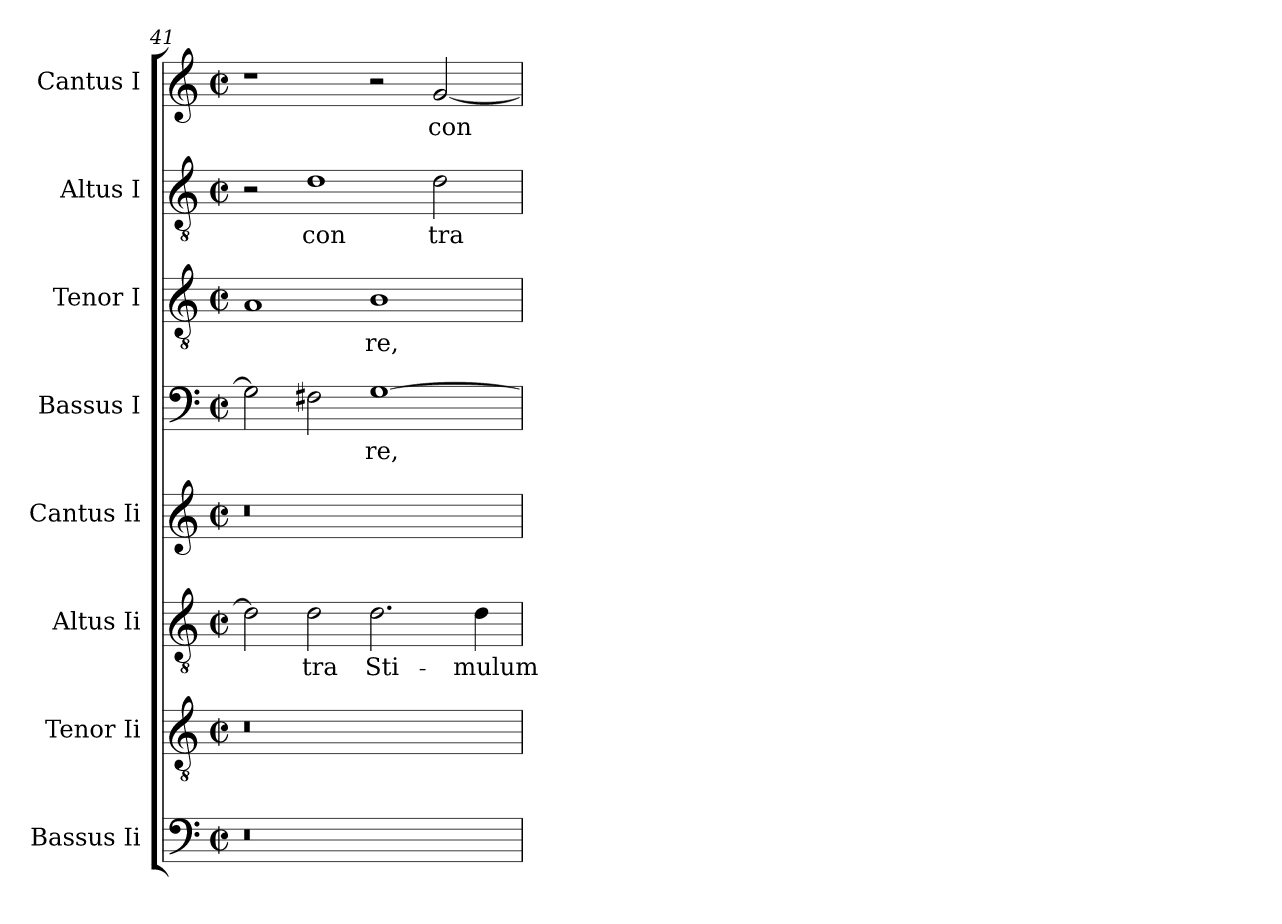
**kern	**kern	**kern	**text	**kern	**kern	**text	**kern	**text	**kern	**text	**kern	**text
*part8	*part7	*part6	*part6	*part5	*part4	*part4	*part3	*part3	*part2	*part2	*part1	*part1
*staff8	*staff7	*staff6	*staff6	*staff5	*staff4	*staff4	*staff3	*staff3	*staff2	*staff2	*staff1	*staff1
*I"Bassus Ii	*I"Tenor Ii	*I"Altus Ii	*	*I"Cantus Ii	*I"Bassus I	*	*I"Tenor I	*	*I"Altus I	*	*I"Cantus I	*
*clefF4	*clefGv2	*clefGv2	*	*clefG2	*clefF4	*	*clefGv2	*	*clefGv2	*	*clefG2	*
*M2/2	*M2/2	*M2/2	*	*M2/2	*M2/2	*	*M2/2	*	*M2/2	*	*M2/2	*
*met(c|)	*met(c|)	*met(c|)	*	*met(c|)	*met(c|)	*	*met(c|)	*	*met(c|)	*	*met(c|)	*
=41	=41	=41	=41	=41	=41	=41	=41	=41	=41	=41	=41	=41
0r	0r	2d\]	.	0r	2G\]	.	1A	.	2r	.	1r	.
!	!	!	!LO:LY:b:cj	!	!	!	!	!	!	!LO:LY:b:cj	!	!
.	.	2d\	-tra	.	2F#\	.	.	.	1d	con	.	.
!	!	!	!LO:LY:b:cj	!	!	!LO:LY:b:cj	!	!LO:LY:b:cj	!	!	!	!
.	.	2.d\	Sti-	.	[>1G	re,	1B	-re,	.	.	2r	.
!	!	!	!	!	!	!	!	!	!	!LO:LY:b:cj	!	!LO:LY:b
.	.	.	.	.	.	.	.	.	2d\	tra	[<2g/	con
!	!	!	!LO:LY:b	!	!	!	!	!	!	!	!	!
.	.	4d\	-mulum	.	.	.	.	.	.	.	.	.
=	=	=	=	=	=	=	=	=	=	=	=	=
*-	*-	*-	*-	*-	*-	*-	*-	*-	*-	*-	*-	*-
